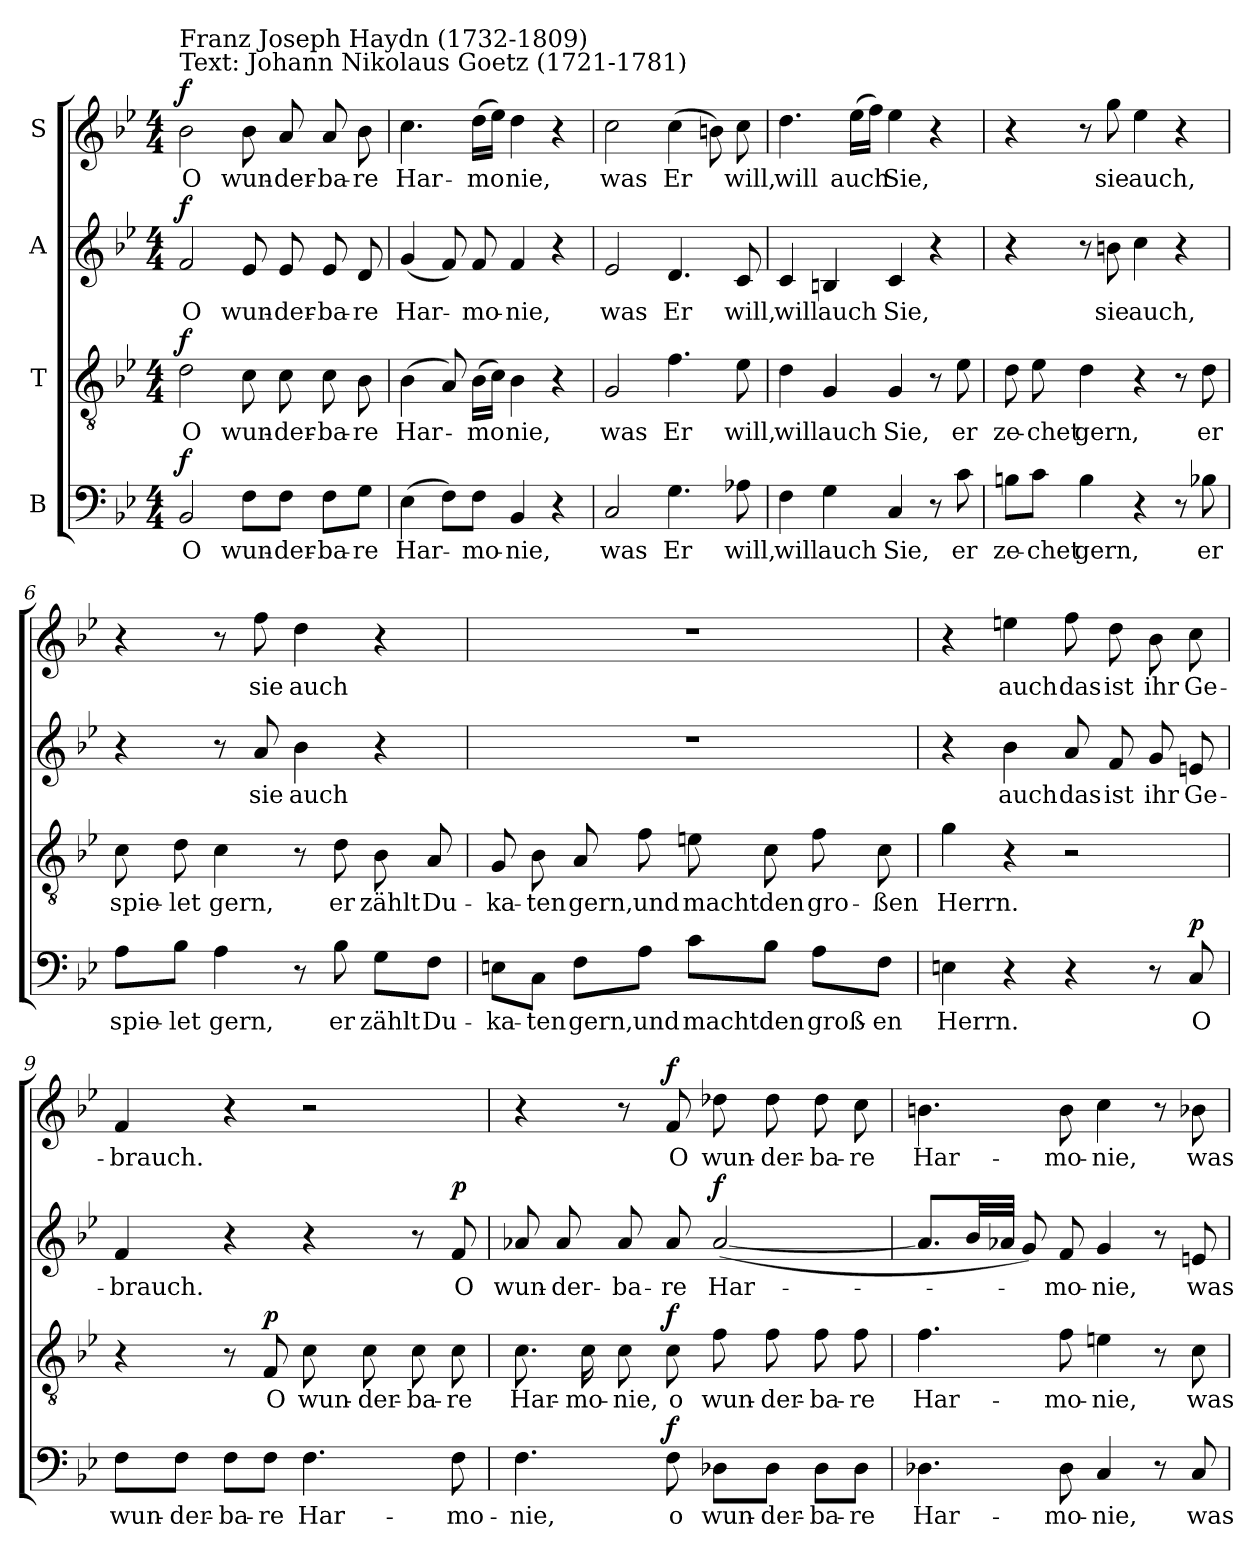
**kern	**text	**dynam	**kern	**text	**dynam	**kern	**text	**dynam	**kern	**text	**dynam
*part4	*part4	*part4	*part3	*part3	*part3	*part2	*part2	*part2	*part1	*part1	*part1
*staff4	*staff4	*staff4	*staff3	*staff3	*staff3	*staff2	*staff2	*staff2	*staff1	*staff1	*staff1
*I"B	*	*	*I"T	*	*	*I"A	*	*	*I"S	*	*
*clefF4	*	*	*clefGv2	*	*	*clefG2	*	*	*clefG2	*	*
*k[b-e-]	*	*	*k[b-e-]	*	*	*k[b-e-]	*	*	*k[b-e-]	*	*
*B-:	*	*	*B-:	*	*	*B-:	*	*	*B-:	*	*
*M4/4	*	*	*M4/4	*	*	*M4/4	*	*	*M4/4	*	*
=1	=1	=1	=1	=1	=1	=1	=1	=1	=1	=1	=1
!	!	!	!	!	!	!	!	!	!LO:TX:a:t=Franz Joseph Haydn (1732-1809)\nText&colon; Johann Nikolaus Goetz (1721-1781)	!	!
!	!LO:LY:b	!LO:DY:a	!	!LO:LY:b	!LO:DY:a	!	!LO:LY:b	!LO:DY:a	!	!LO:LY:b	!LO:DY:a
2BB-/	O	f	2d\	O	f	2f/	O	f	2b-\	O	f
!	!LO:LY:b	!	!	!LO:LY:b	!	!	!LO:LY:b	!	!	!LO:LY:b	!
8F\L	wun-	.	8c\	wun-	.	8e-/	wun-	.	8b-\	wun-	.
!	!LO:LY:b	!	!	!LO:LY:b	!	!	!LO:LY:b	!	!	!LO:LY:b	!
8F\J	-der-	.	8c\	-der-	.	8e-/	-der-	.	8a/	-der-	.
!	!LO:LY:b	!	!	!LO:LY:b	!	!	!LO:LY:b	!	!	!LO:LY:b	!
8F\L	-ba-	.	8c\	-ba-	.	8e-/	-ba-	.	8a/	-ba-	.
!	!LO:LY:b	!	!	!LO:LY:b	!	!	!LO:LY:b	!	!	!LO:LY:b	!
8G\J	-re	.	8B-\	-re	.	8d/	-re	.	8b-\	-re	.
=2	=2	=2	=2	=2	=2	=2	=2	=2	=2	=2	=2
!	!LO:LY:b	!	!	!LO:LY:b	!	!	!LO:LY:b	!	!	!LO:LY:b	!
(>4E-\	Har-	.	(>4B-\	Har-	.	(<4g/	Har-	.	4.cc\	Har-	.
8F\L)	.	.	8A/)	.	.	8f/)	.	.	.	.	.
!	!LO:LY:b	!	!	!LO:LY:b	!	!	!LO:LY:b	!	!	!LO:LY:b	!
8F\J	-mo-	.	(>16B-\LL	-mo	.	8f/	-mo-	.	(>16dd\LL	-mo	.
.	.	.	16c\JJ)	.	.	.	.	.	16ee-\JJ)	.	.
!	!LO:LY:b	!	!	!LO:LY:b	!	!	!LO:LY:b	!	!	!LO:LY:b	!
4BB-/	-nie,	.	4B-\	nie,	.	4f/	-nie,	.	4dd\	nie,	.
4r	.	.	4r	.	.	4r	.	.	4r	.	.
=3	=3	=3	=3	=3	=3	=3	=3	=3	=3	=3	=3
!	!LO:LY:b	!	!	!LO:LY:b	!	!	!LO:LY:b	!	!	!LO:LY:b	!
2C/	was	.	2G/	was	.	2e-/	was	.	2cc\	was	.
!	!LO:LY:b	!	!	!LO:LY:b	!	!	!LO:LY:b	!	!	!LO:LY:b	!
4.G\	Er	.	4.f\	Er	.	4.d/	Er	.	(>4cc\	Er	.
.	.	.	.	.	.	.	.	.	8bn\)	.	.
!	!LO:LY:b	!	!	!LO:LY:b	!	!	!LO:LY:b	!	!	!LO:LY:b	!
8A-X\	will,	.	8e-\	will,	.	8c/	will,	.	8cc\	will,	.
!!LO:LB:g=z
=4	=4	=4	=4	=4	=4	=4	=4	=4	=4	=4	=4
!	!LO:LY:b	!	!	!LO:LY:b	!	!	!LO:LY:b	!	!	!LO:LY:b	!
4F\	will	.	4d\	will	.	4c/	will	.	4.dd\	will	.
!	!LO:LY:b	!	!	!LO:LY:b	!	!	!LO:LY:b	!	!	!	!
4G\	auch	.	4G/	auch	.	4Bn/	auch	.	.	.	.
!	!	!	!	!	!	!	!	!	!	!LO:LY:b	!
.	.	.	.	.	.	.	.	.	(>16ee-\LL	auch	.
.	.	.	.	.	.	.	.	.	16ff\JJ)	.	.
!	!LO:LY:b	!	!	!LO:LY:b	!	!	!LO:LY:b	!	!	!LO:LY:b	!
4C/	Sie,	.	4G/	Sie,	.	4c/	Sie,	.	4ee-\	Sie,	.
8r	.	.	8r	.	.	4r	.	.	4r	.	.
!	!LO:LY:b	!	!	!LO:LY:b	!	!	!	!	!	!	!
8c\	er	.	8e-\	er	.	.	.	.	.	.	.
=5	=5	=5	=5	=5	=5	=5	=5	=5	=5	=5	=5
!	!LO:LY:b	!	!	!LO:LY:b	!	!	!	!	!	!	!
8Bn\L	ze-	.	8d\	ze-	.	4r	.	.	4r	.	.
!	!LO:LY:b	!	!	!LO:LY:b	!	!	!	!	!	!	!
8c\J	-chet	.	8e-\	-chet	.	.	.	.	.	.	.
!	!LO:LY:b	!	!	!LO:LY:b	!	!	!	!	!	!	!
4B\	gern,	.	4d\	gern,	.	8r	.	.	8r	.	.
!	!	!	!	!	!	!	!LO:LY:b	!	!	!LO:LY:b	!
.	.	.	.	.	.	8bn\	sie	.	8gg\	sie	.
!	!	!	!	!	!	!	!LO:LY:b	!	!	!LO:LY:b	!
4r	.	.	4r	.	.	4cc\	auch,	.	4ee-\	auch,	.
8r	.	.	8r	.	.	4r	.	.	4r	.	.
!	!LO:LY:b	!	!	!LO:LY:b	!	!	!	!	!	!	!
8B-X\	er	.	8d\	er	.	.	.	.	.	.	.
=6	=6	=6	=6	=6	=6	=6	=6	=6	=6	=6	=6
!	!LO:LY:b	!	!	!LO:LY:b	!	!	!	!	!	!	!
8A\L	spie-	.	8c\	spie-	.	4r	.	.	4r	.	.
!	!LO:LY:b	!	!	!LO:LY:b	!	!	!	!	!	!	!
8B-\J	-let	.	8d\	-let	.	.	.	.	.	.	.
!	!LO:LY:b	!	!	!LO:LY:b	!	!	!	!	!	!	!
4A\	gern,	.	4c\	gern,	.	8r	.	.	8r	.	.
!	!	!	!	!	!	!	!LO:LY:b	!	!	!LO:LY:b	!
.	.	.	.	.	.	8a/	sie	.	8ff\	sie	.
!	!	!	!	!	!	!	!LO:LY:b	!	!	!LO:LY:b	!
8r	.	.	8r	.	.	4b-\	auch	.	4dd\	auch	.
!	!LO:LY:b	!	!	!LO:LY:b	!	!	!	!	!	!	!
8B-\	er	.	8d\	er	.	.	.	.	.	.	.
!	!LO:LY:b	!	!	!LO:LY:b	!	!	!	!	!	!	!
8G\L	zählt	.	8B-\	zählt	.	4r	.	.	4r	.	.
!	!LO:LY:b	!	!	!LO:LY:b	!	!	!	!	!	!	!
8F\J	Du-	.	8A/	Du-	.	.	.	.	.	.	.
!!LO:LB:g=z
=7	=7	=7	=7	=7	=7	=7	=7	=7	=7	=7	=7
!	!LO:LY:b	!	!	!LO:LY:b	!	!	!	!	!	!	!
8En\L	-ka-	.	8G/	-ka-	.	1r	.	.	1r	.	.
!	!LO:LY:b	!	!	!LO:LY:b	!	!	!	!	!	!	!
8C\J	-ten	.	8B-\	-ten	.	.	.	.	.	.	.
!	!LO:LY:b	!	!	!LO:LY:b	!	!	!	!	!	!	!
8F\L	gern,	.	8A/	gern,	.	.	.	.	.	.	.
!	!LO:LY:b	!	!	!LO:LY:b	!	!	!	!	!	!	!
8A\J	und	.	8f\	und	.	.	.	.	.	.	.
!	!LO:LY:b	!	!	!LO:LY:b	!	!	!	!	!	!	!
8c\L	macht	.	8en\	macht	.	.	.	.	.	.	.
!	!LO:LY:b	!	!	!LO:LY:b	!	!	!	!	!	!	!
8B-\J	den	.	8c\	den	.	.	.	.	.	.	.
!	!LO:LY:b	!	!	!LO:LY:b	!	!	!	!	!	!	!
8A\L	groß-	.	8f\	gro-	.	.	.	.	.	.	.
!	!LO:LY:b	!	!	!LO:LY:b	!	!	!	!	!	!	!
8F\J	-en	.	8c\	-ßen	.	.	.	.	.	.	.
=8	=8	=8	=8	=8	=8	=8	=8	=8	=8	=8	=8
!	!LO:LY:b	!	!	!LO:LY:b	!	!	!	!	!	!	!
4En\	Herrn.	.	4g\	Herrn.	.	4r	.	.	4r	.	.
!	!	!	!	!	!	!	!LO:LY:b	!	!	!LO:LY:b	!
4r	.	.	4r	.	.	4b-\	auch	.	4een\	auch	.
!	!	!	!	!	!	!	!LO:LY:b	!	!	!LO:LY:b	!
4r	.	.	2r	.	.	8a/	das	.	8ff\	das	.
!	!	!	!	!	!	!	!LO:LY:b	!	!	!LO:LY:b	!
.	.	.	.	.	.	8f/	ist	.	8dd\	ist	.
!	!	!	!	!	!	!	!LO:LY:b	!	!	!LO:LY:b	!
8r	.	.	.	.	.	8g/	ihr	.	8b-\	ihr	.
!	!LO:LY:b	!LO:DY:a	!	!	!	!	!LO:LY:b	!	!	!LO:LY:b	!
8C/	O	p	.	.	.	8en/	Ge-	.	8cc\	Ge-	.
=9	=9	=9	=9	=9	=9	=9	=9	=9	=9	=9	=9
!	!LO:LY:b	!	!	!	!	!	!LO:LY:b	!	!	!LO:LY:b	!
8F\L	wun-	.	4r	.	.	4f/	-brauch.	.	4f/	-brauch.	.
!	!LO:LY:b	!	!	!	!	!	!	!	!	!	!
8F\J	-der-	.	.	.	.	.	.	.	.	.	.
!	!LO:LY:b	!	!	!	!	!	!	!	!	!	!
8F\L	-ba-	.	8r	.	.	4r	.	.	4r	.	.
!	!LO:LY:b	!	!	!LO:LY:b	!LO:DY:a	!	!	!	!	!	!
8F\J	-re	.	8F/	O	p	.	.	.	.	.	.
!	!LO:LY:b	!	!	!LO:LY:b	!	!	!	!	!	!	!
4.F\	Har-	.	8c\	wun-	.	4r	.	.	2r	.	.
!	!	!	!	!LO:LY:b	!	!	!	!	!	!	!
.	.	.	8c\	-der-	.	.	.	.	.	.	.
!	!	!	!	!LO:LY:b	!	!	!	!	!	!	!
.	.	.	8c\	-ba-	.	8r	.	.	.	.	.
!	!LO:LY:b	!	!	!LO:LY:b	!	!	!LO:LY:b	!LO:DY:a	!	!	!
8F\	-mo-	.	8c\	-re	.	8f/	O	p	.	.	.
!!LO:PB:g=z
=10	=10	=10	=10	=10	=10	=10	=10	=10	=10	=10	=10
!	!LO:LY:b	!	!	!LO:LY:b	!	!	!LO:LY:b	!	!	!	!
4.F\	-nie,	.	8.c\	Har-	.	8a-X/	wun-	.	4r	.	.
!	!	!	!	!	!	!	!LO:LY:b	!	!	!	!
.	.	.	.	.	.	8a-/	-der-	.	.	.	.
!	!	!	!	!LO:LY:b	!	!	!	!	!	!	!
.	.	.	16c\	-mo-	.	.	.	.	.	.	.
!	!	!	!	!LO:LY:b	!	!	!LO:LY:b	!	!	!	!
.	.	.	8c\	-nie,	.	8a-/	-ba-	.	8r	.	.
!	!LO:LY:b	!LO:DY:a	!	!LO:LY:b	!LO:DY:a	!	!LO:LY:b	!	!	!LO:LY:b	!LO:DY:a
8F\	o	f	8c\	o	f	8a-/	-re	.	8f/	O	f
!	!LO:LY:b	!	!	!LO:LY:b	!	!	!LO:LY:b	!LO:DY:a	!	!LO:LY:b	!
8D-X\L	wun-	.	8f\	wun-	.	(<[2a-/	Har-	f	8dd-X\	wun-	.
!	!LO:LY:b	!	!	!LO:LY:b	!	!	!	!	!	!LO:LY:b	!
8D-\J	-der-	.	8f\	-der-	.	.	.	.	8dd-\	-der-	.
!	!LO:LY:b	!	!	!LO:LY:b	!	!	!	!	!	!LO:LY:b	!
8D-\L	-ba-	.	8f\	-ba-	.	.	.	.	8dd-\	-ba-	.
!	!LO:LY:b	!	!	!LO:LY:b	!	!	!	!	!	!LO:LY:b	!
8D-\J	-re	.	8f\	-re	.	.	.	.	8cc\	-re	.
=11	=11	=11	=11	=11	=11	=11	=11	=11	=11	=11	=11
!	!LO:LY:b	!	!	!LO:LY:b	!	!	!	!	!	!LO:LY:b	!
4.D-X\	Har-	.	4.f\	Har-	.	8.a-/L]	.	.	4.bn\	Har-	.
.	.	.	.	.	.	32b-/LL	.	.	.	.	.
.	.	.	.	.	.	32a-/JJJ	.	.	.	.	.
.	.	.	.	.	.	8g/)	.	.	.	.	.
!	!LO:LY:b	!	!	!LO:LY:b	!	!	!LO:LY:b	!	!	!LO:LY:b	!
8D-\	-mo-	.	8f\	-mo-	.	8f/	-mo-	.	8b\	-mo-	.
!	!LO:LY:b	!	!	!LO:LY:b	!	!	!LO:LY:b	!	!	!LO:LY:b	!
4C/	-nie,	.	4en\	-nie,	.	4g/	-nie,	.	4cc\	-nie,	.
8r	.	.	8r	.	.	8r	.	.	8r	.	.
!	!LO:LY:b	!	!	!LO:LY:b	!	!	!LO:LY:b	!	!	!LO:LY:b	!
8C/	was	.	8c\	was	.	8en/	was	.	8b-X\	was	.
=	=	=	=	=	=	=	=	=	=	=	=
*-	*-	*-	*-	*-	*-	*-	*-	*-	*-	*-	*-
